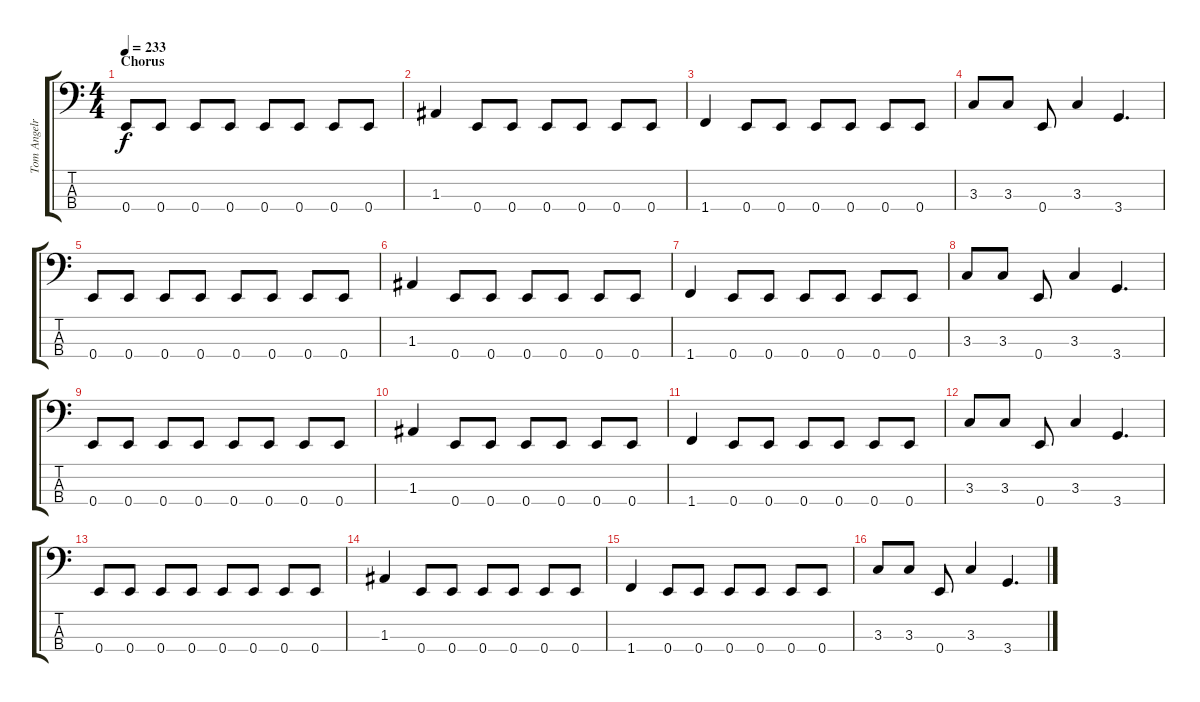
\track ("Tom Angelripper" "Tom Angelr") {instrument electricbasspick}
\staff {score tabs}
\tuning (G2 D2 A1 E1) {hide}
\ts (4 4)
\section ("" "Chorus")
\tempo 233
\clef f4
\ks c
0.4.8{dy f} 0.4.8 0.4.8 0.4.8 0.4.8 0.4.8 0.4.8 0.4.8 |
1.3.4 0.4.8 0.4.8 0.4.8 0.4.8 0.4.8 0.4.8 |
1.4.4 0.4.8 0.4.8 0.4.8 0.4.8 0.4.8 0.4.8 |
3.3.8 3.3.8 0.4.8 3.3.4 3.4.4{d} |
0.4.8 0.4.8 0.4.8 0.4.8 0.4.8 0.4.8 0.4.8 0.4.8 |
1.3.4 0.4.8 0.4.8 0.4.8 0.4.8 0.4.8 0.4.8 |
1.4.4 0.4.8 0.4.8 0.4.8 0.4.8 0.4.8 0.4.8 |
3.3.8 3.3.8 0.4.8 3.3.4 3.4.4{d} |
0.4.8 0.4.8 0.4.8 0.4.8 0.4.8 0.4.8 0.4.8 0.4.8 |
1.3.4 0.4.8 0.4.8 0.4.8 0.4.8 0.4.8 0.4.8 |
1.4.4 0.4.8 0.4.8 0.4.8 0.4.8 0.4.8 0.4.8 |
3.3.8 3.3.8 0.4.8 3.3.4 3.4.4{d} |
0.4.8 0.4.8 0.4.8 0.4.8 0.4.8 0.4.8 0.4.8 0.4.8 |
1.3.4 0.4.8 0.4.8 0.4.8 0.4.8 0.4.8 0.4.8 |
1.4.4 0.4.8 0.4.8 0.4.8 0.4.8 0.4.8 0.4.8 |
3.3.8 3.3.8 0.4.8 3.3.4 3.4.4{d}
